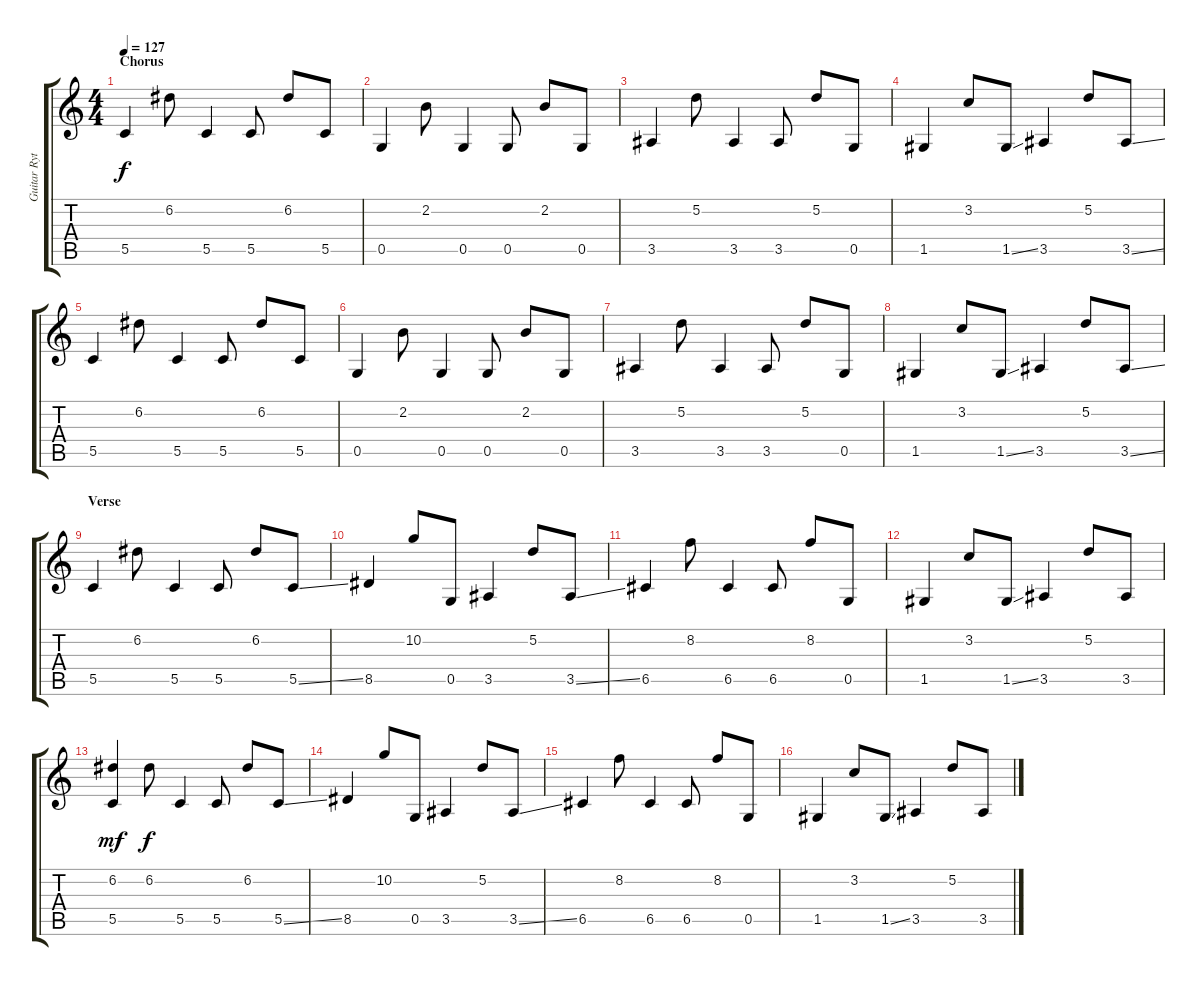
\track ("Guitar Rythm" "Guitar Ryt") {instrument acousticguitarsteel}
\staff {score tabs}
\tuning (D4 A3 F3 C3 G2 C2) {hide}
\ts (4 4)
\section ("" "Chorus")
\tempo 127
\clef g2
\ks c
5.5.4{dy f} 6.2.8 5.5.4 5.5.8 6.2.8 5.5.8 |
0.5.4 2.2.8 0.5.4 0.5.8 2.2.8 0.5.8 |
3.5.4 5.2.8 3.5.4 3.5.8 5.2.8 0.5.8 |
1.5.4 3.2.8 1.5{ss}.8 3.5.4 5.2.8 3.5{ss}.8 |
5.5.4 6.2.8 5.5.4 5.5.8 6.2.8 5.5.8 |
0.5.4 2.2.8 0.5.4 0.5.8 2.2.8 0.5.8 |
3.5.4 5.2.8 3.5.4 3.5.8 5.2.8 0.5.8 |
1.5.4 3.2.8 1.5{ss}.8 3.5.4 5.2.8 3.5{ss}.8 |
\section ("" "Verse")
5.5.4 6.2.8 5.5.4 5.5.8 6.2.8 5.5{ss}.8 |
8.5.4 10.2.8 0.5.8 3.5.4 5.2.8 3.5{ss}.8 |
6.5.4 8.2.8 6.5.4 6.5.8 8.2.8 0.5.8 |
1.5.4 3.2.8 1.5{ss}.8 3.5.4 5.2.8 3.5.8 |
(6.2 5.5).4{dy mf} 6.2.8{dy f} 5.5.4 5.5.8 6.2.8 5.5{ss}.8 |
8.5.4 10.2.8 0.5.8 3.5.4 5.2.8 3.5{ss}.8 |
6.5.4 8.2.8 6.5.4 6.5.8 8.2.8 0.5.8 |
1.5.4 3.2.8 1.5{ss}.8 3.5.4 5.2.8 3.5.8
